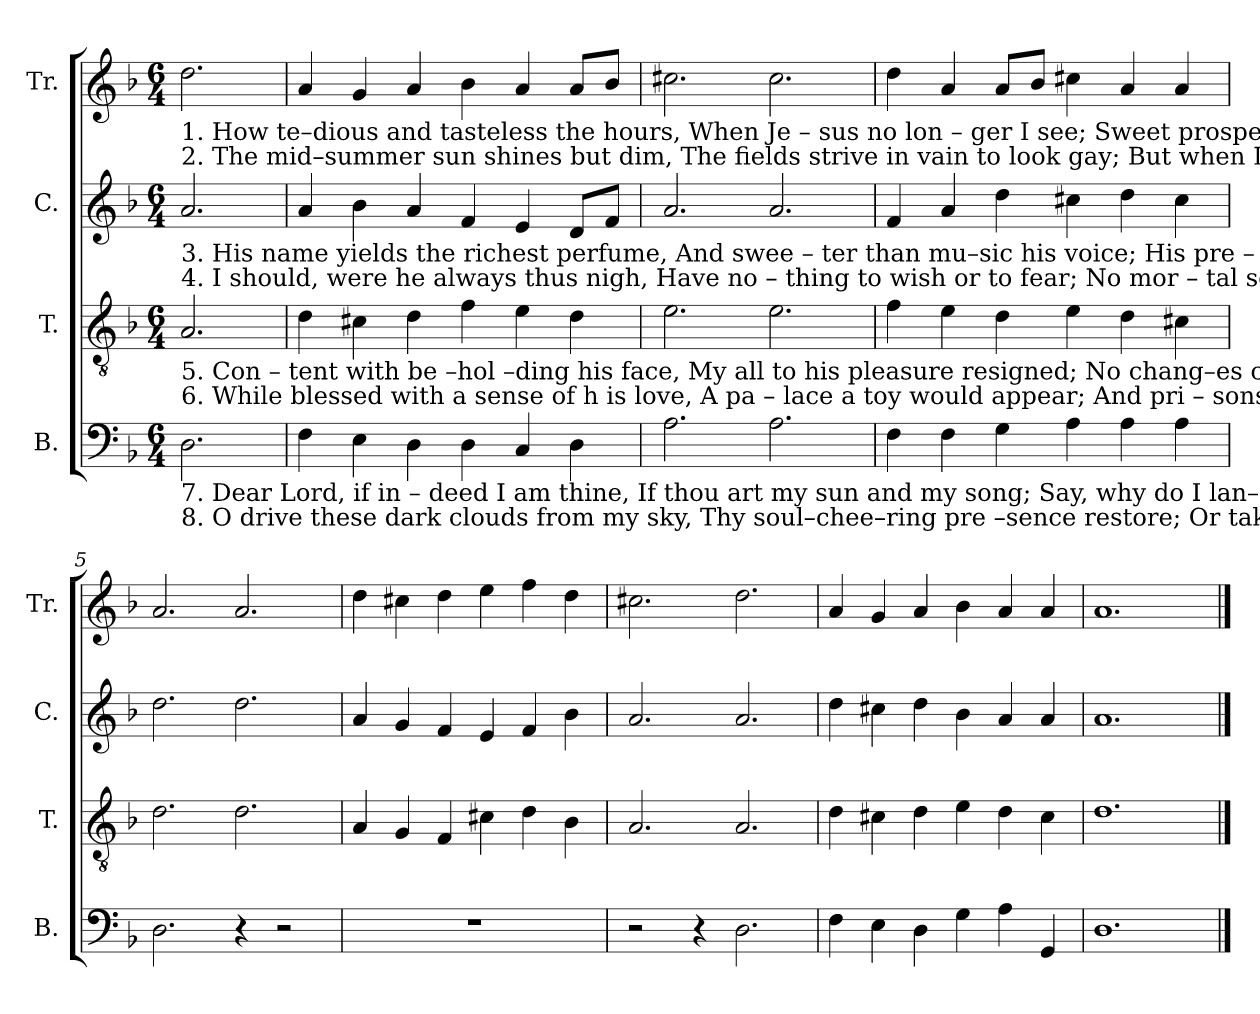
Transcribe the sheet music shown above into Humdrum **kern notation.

**kern	**kern	**kern	**kern
*part4	*part3	*part2	*part1
*staff4	*staff3	*staff2	*staff1
*I"B.	*I"T.	*I"C.	*I"Tr.
*I'B.	*I'T.	*I'C.	*I'Tr.
*clefF4	*clefGv2	*clefG2	*clefG2
*k[b-]	*k[b-]	*k[b-]	*k[b-]
*M6/4	*M6/4	*M6/4	*M6/4
*MM140	*MM140	*MM140	*MM140
=1	=1	=1	=1
!	!	!	!LO:TX:b:t=1. How   te–dious  and  tasteless  the   hours,  When  Je – sus  no  lon – ger  I  see;  Sweet prospects, sweet birds, and sweet flowers,  Have lost all their sweetness with me.
!	!	!	!LO:TX:b:t=2. The     mid–summer  sun shines but dim,  The     fields  strive  in  vain  to  look  gay;  But     when  I    am   hap–py in      him,     De–cem–ber’s  as  plea – sant  as  May.
!	!	!LO:TX:b:t=3. His      name  yields  the  richest  perfume,  And  swee – ter  than  mu–sic  his  voice;   His   pre – sence  dis – perses  my  gloom,  And  makes  all  with–in  me  re–joice.	!
!	!	!LO:TX:b:t=4.   I      should,  were  he  always  thus  nigh,   Have  no – thing  to   wish  or  to    fear;    No       mor – tal   so  hap – py  as        I,      My  summer  would  last  all  the  year.	!
!	!LO:TX:b:t=5. Con – tent  with  be –hol –ding  his  face,   My     all    to  his         pleasure  resigned;    No      chang–es    of sea – son  or   place,   Would make any change in my mind&colon;	!	!
!	!LO:TX:b:t=6. While  blessed  with  a  sense  of  h is love,  A       pa – lace  a        toy  would  appear;   And     pri – sons  would  palaces  prove,     If  Je–sus would  dwell with me there.	!	!
!LO:TX:b:t=7. Dear    Lord,  if  in – deed  I   am     thine,   If      thou  art  my  sun  and  my   song;     Say,       why  do  I  lan–guish  and  pine,   And  why  are  my  winters  so   long?	!	!	!
!LO:TX:b:t=8. O   drive  these  dark  clouds from my sky,  Thy  soul–chee–ring  pre –sence  restore;   Or         take  me  un–to  thee  on   high,   Where winter and clouds are no more.	!	!	!
2.D!\	2.A!/	2.a!/	2.dd!\
=2	=2	=2	=2
4F!\	4d!\	4a!/	4a!/
4E!\	4c#X!\	4b-!\	4g!/
4D!\	4d!\	4a!/	4a!/
4D!\	4f!\	4f!/	4b-!\
4C!/	4e!\	4e!/	4a!/
4D!\	4d!\	8d!/L	8a!/L
.	.	8f!/J	8b-!/J
=3	=3	=3	=3
2.A!\	2.e!\	2.a!/	2.cc#X!\
2.A!\	2.e!\	2.a!/	2.cc#!\
=4	=4	=4	=4
4F!\	4f!\	4f!/	4dd!\
4F!\	4e!\	4a!/	4a!/
4G!\	4d!\	4dd!\	8a!/L
.	.	.	8b-!/J
4A!\	4e!\	4cc#X!\	4cc#X!\
4A!\	4d!\	4dd!\	4a!/
4A!\	4c#X!\	4cc#!\	4a!/
=5	=5	=5	=5
2.D!\	2.d!\	2.dd!\	2.a!/
4r	2.d!\	2.dd!\	2.a!/
2r	.	.	.
=6	=6	=6	=6
1.r	4A!/	4a!/	4dd!\
.	4G!/	4g!/	4cc#X!\
.	4F!/	4f!/	4dd!\
.	4c#X!\	4e!/	4ee!\
.	4d!\	4f!/	4ff!\
.	4B-!\	4b-!\	4dd!\
=7	=7	=7	=7
2r	2.A!/	2.a!/	2.cc#X!\
4r	.	.	.
2.D!\	2.A!/	2.a!/	2.dd!\
=8	=8	=8	=8
4F!\	4d!\	4dd!\	4a!/
4E!\	4c#X!\	4cc#X!\	4g!/
4D!\	4d!\	4dd!\	4a!/
4G!\	4e!\	4b-!\	4b-!\
4A!\	4d!\	4a!/	4a!/
4GG!/	4c#!\	4a!/	4a!/
=9	=9	=9	=9
1.D!	1.d!	1.a!	1.a!
==	==	==	==
*-	*-	*-	*-
